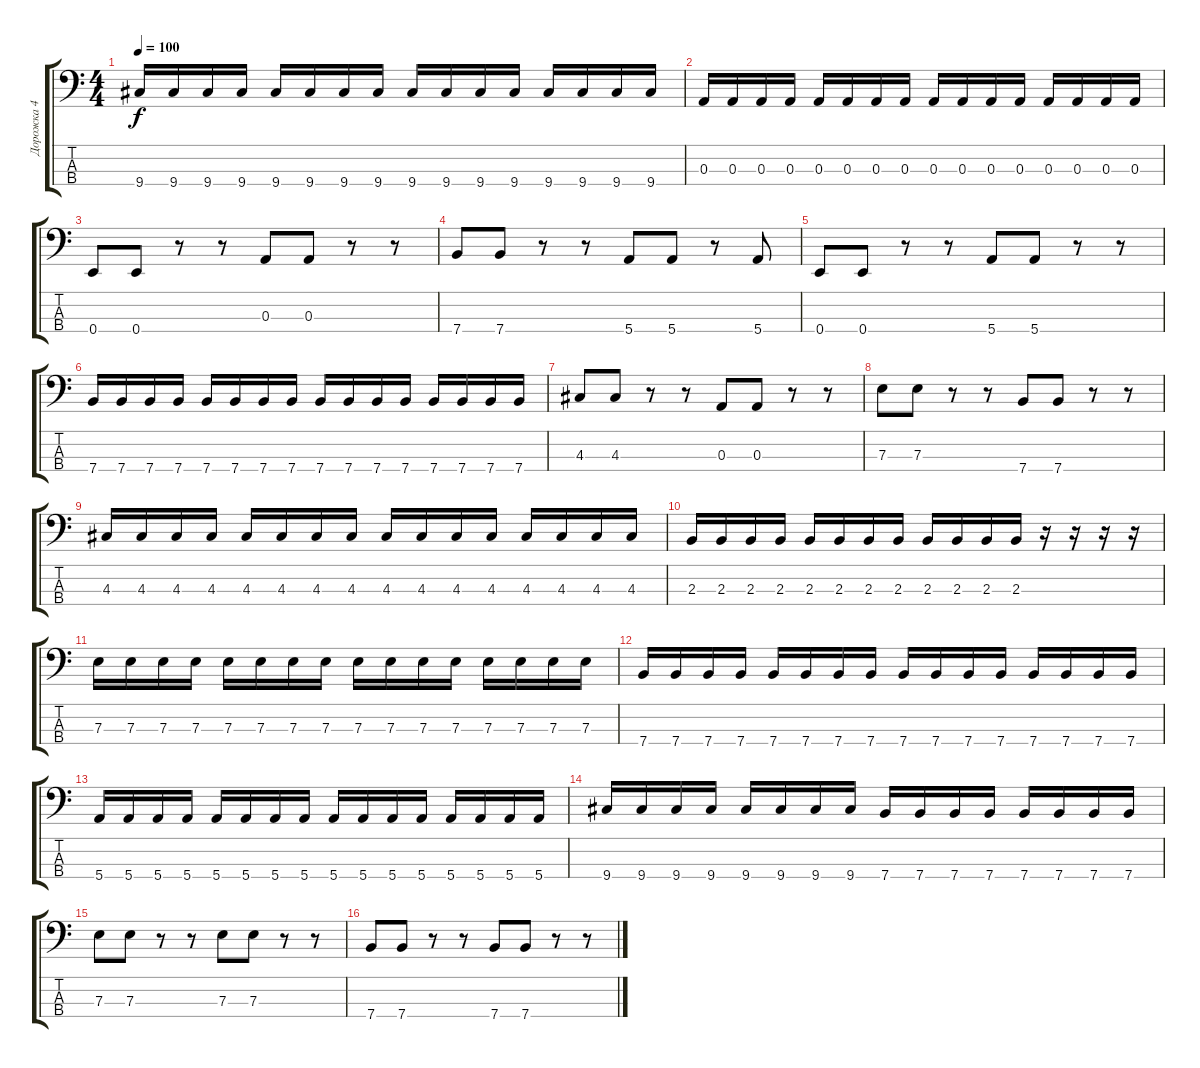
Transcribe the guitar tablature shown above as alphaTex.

\track ("Дорожка 4" "Дорожка 4") {instrument electricbassfinger}
\staff {score tabs}
\tuning (G2 D2 A1 E1) {hide}
\ts (4 4)
\tempo 100
\clef f4
\ks c
9.4.16{dy f} 9.4.16 9.4.16 9.4.16 9.4.16 9.4.16 9.4.16 9.4.16 9.4.16 9.4.16 9.4.16 9.4.16 9.4.16 9.4.16 9.4.16 9.4.16 |
0.3.16 0.3.16 0.3.16 0.3.16 0.3.16 0.3.16 0.3.16 0.3.16 0.3.16 0.3.16 0.3.16 0.3.16 0.3.16 0.3.16 0.3.16 0.3.16 |
0.4.8 0.4.8 r.8 r.8 0.3.8 0.3.8 r.8 r.8 |
7.4.8 7.4.8 r.8 r.8 5.4.8 5.4.8 r.8 5.4.8 |
0.4.8 0.4.8 r.8 r.8 5.4.8 5.4.8 r.8 r.8 |
7.4.16 7.4.16 7.4.16 7.4.16 7.4.16 7.4.16 7.4.16 7.4.16 7.4.16 7.4.16 7.4.16 7.4.16 7.4.16 7.4.16 7.4.16 7.4.16 |
4.3.8 4.3.8 r.8 r.8 0.3.8 0.3.8 r.8 r.8 |
7.3.8 7.3.8 r.8 r.8 7.4.8 7.4.8 r.8 r.8 |
4.3.16 4.3.16 4.3.16 4.3.16 4.3.16 4.3.16 4.3.16 4.3.16 4.3.16 4.3.16 4.3.16 4.3.16 4.3.16 4.3.16 4.3.16 4.3.16 |
2.3.16 2.3.16 2.3.16 2.3.16 2.3.16 2.3.16 2.3.16 2.3.16 2.3.16 2.3.16 2.3.16 2.3.16 r.16 r.16 r.16 r.16 |
7.3.16 7.3.16 7.3.16 7.3.16 7.3.16 7.3.16 7.3.16 7.3.16 7.3.16 7.3.16 7.3.16 7.3.16 7.3.16 7.3.16 7.3.16 7.3.16 |
7.4.16 7.4.16 7.4.16 7.4.16 7.4.16 7.4.16 7.4.16 7.4.16 7.4.16 7.4.16 7.4.16 7.4.16 7.4.16 7.4.16 7.4.16 7.4.16 |
5.4.16 5.4.16 5.4.16 5.4.16 5.4.16 5.4.16 5.4.16 5.4.16 5.4.16 5.4.16 5.4.16 5.4.16 5.4.16 5.4.16 5.4.16 5.4.16 |
9.4.16 9.4.16 9.4.16 9.4.16 9.4.16 9.4.16 9.4.16 9.4.16 7.4.16 7.4.16 7.4.16 7.4.16 7.4.16 7.4.16 7.4.16 7.4.16 |
7.3.8 7.3.8 r.8 r.8 7.3.8 7.3.8 r.8 r.8 |
7.4.8 7.4.8 r.8 r.8 7.4.8 7.4.8 r.8 r.8
